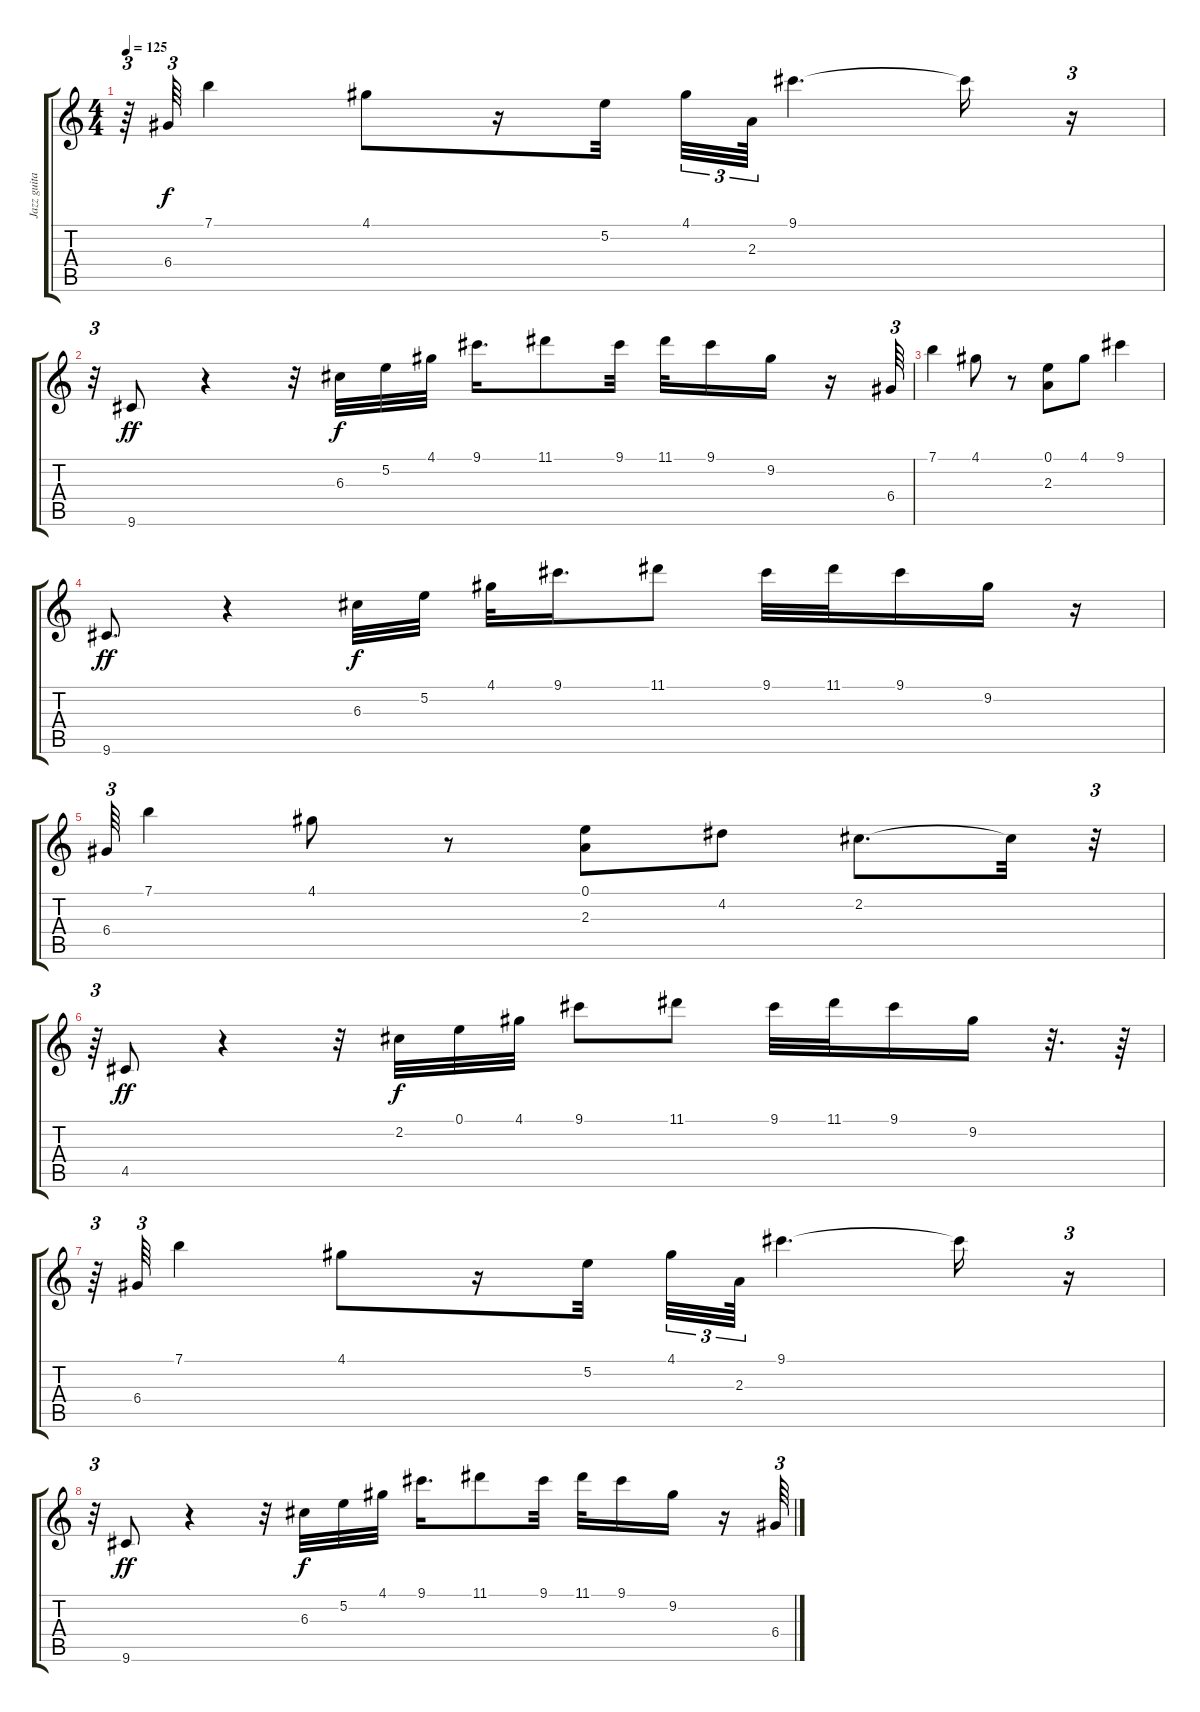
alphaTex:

\track ("Jazz guitar " "Jazz guita") {instrument electricguitarjazz}
\staff {score tabs}
\tuning (E4 B3 G3 D3 A2 E2) {hide}
\ts (4 4)
\tempo 125
\clef g2
\ks c
r.64{tu (3 2) dy f} 6.4.64{tu (3 2)} 7.1.4 4.1.8 r.16 5.2.32 4.1.32{tu (3 2)} 2.3.64{tu (3 2)} 9.1.4{d} 9.1{t}.16 r.16{tu (3 2)} |
r.32{tu (3 2)} 9.6.8{dy ff} r.4 r.32 6.3.32{dy f} 5.2.32 4.1.32 9.1.16{d} 11.1.8 9.1.32 11.1.32 9.1.16 9.2.16 r.16 6.4.64{tu (3 2)} |
7.1.4 4.1.8 r.8 (0.1 2.3).8 4.1.8 9.1.4 |
9.6.8{d dy ff} r.4 6.3.32{dy f} 5.2.32 4.1.32 9.1.16{d} 11.1.8 9.1.32 11.1.32 9.1.16 9.2.16 r.16 |
6.4.64{tu (3 2)} 7.1.4 4.1.8 r.8 (0.1 2.3).8 4.2.8 2.2.8{d} 2.2{t}.32 r.32{tu (3 2)} |
r.64{tu (3 2)} 4.5.8{dy ff} r.4 r.32 2.2.32{dy f} 0.1.32 4.1.32 9.1.8 11.1.8 9.1.32 11.1.32 9.1.16 9.2.16 r.32{d} r.64 |
r.64{tu (3 2)} 6.4.64{tu (3 2)} 7.1.4 4.1.8 r.16 5.2.32 4.1.32{tu (3 2)} 2.3.64{tu (3 2)} 9.1.4{d} 9.1{t}.16 r.16{tu (3 2)} |
r.32{tu (3 2)} 9.6.8{dy ff} r.4 r.32 6.3.32{dy f} 5.2.32 4.1.32 9.1.16{d} 11.1.8 9.1.32 11.1.32 9.1.16 9.2.16 r.16 6.4.64{tu (3 2)}
